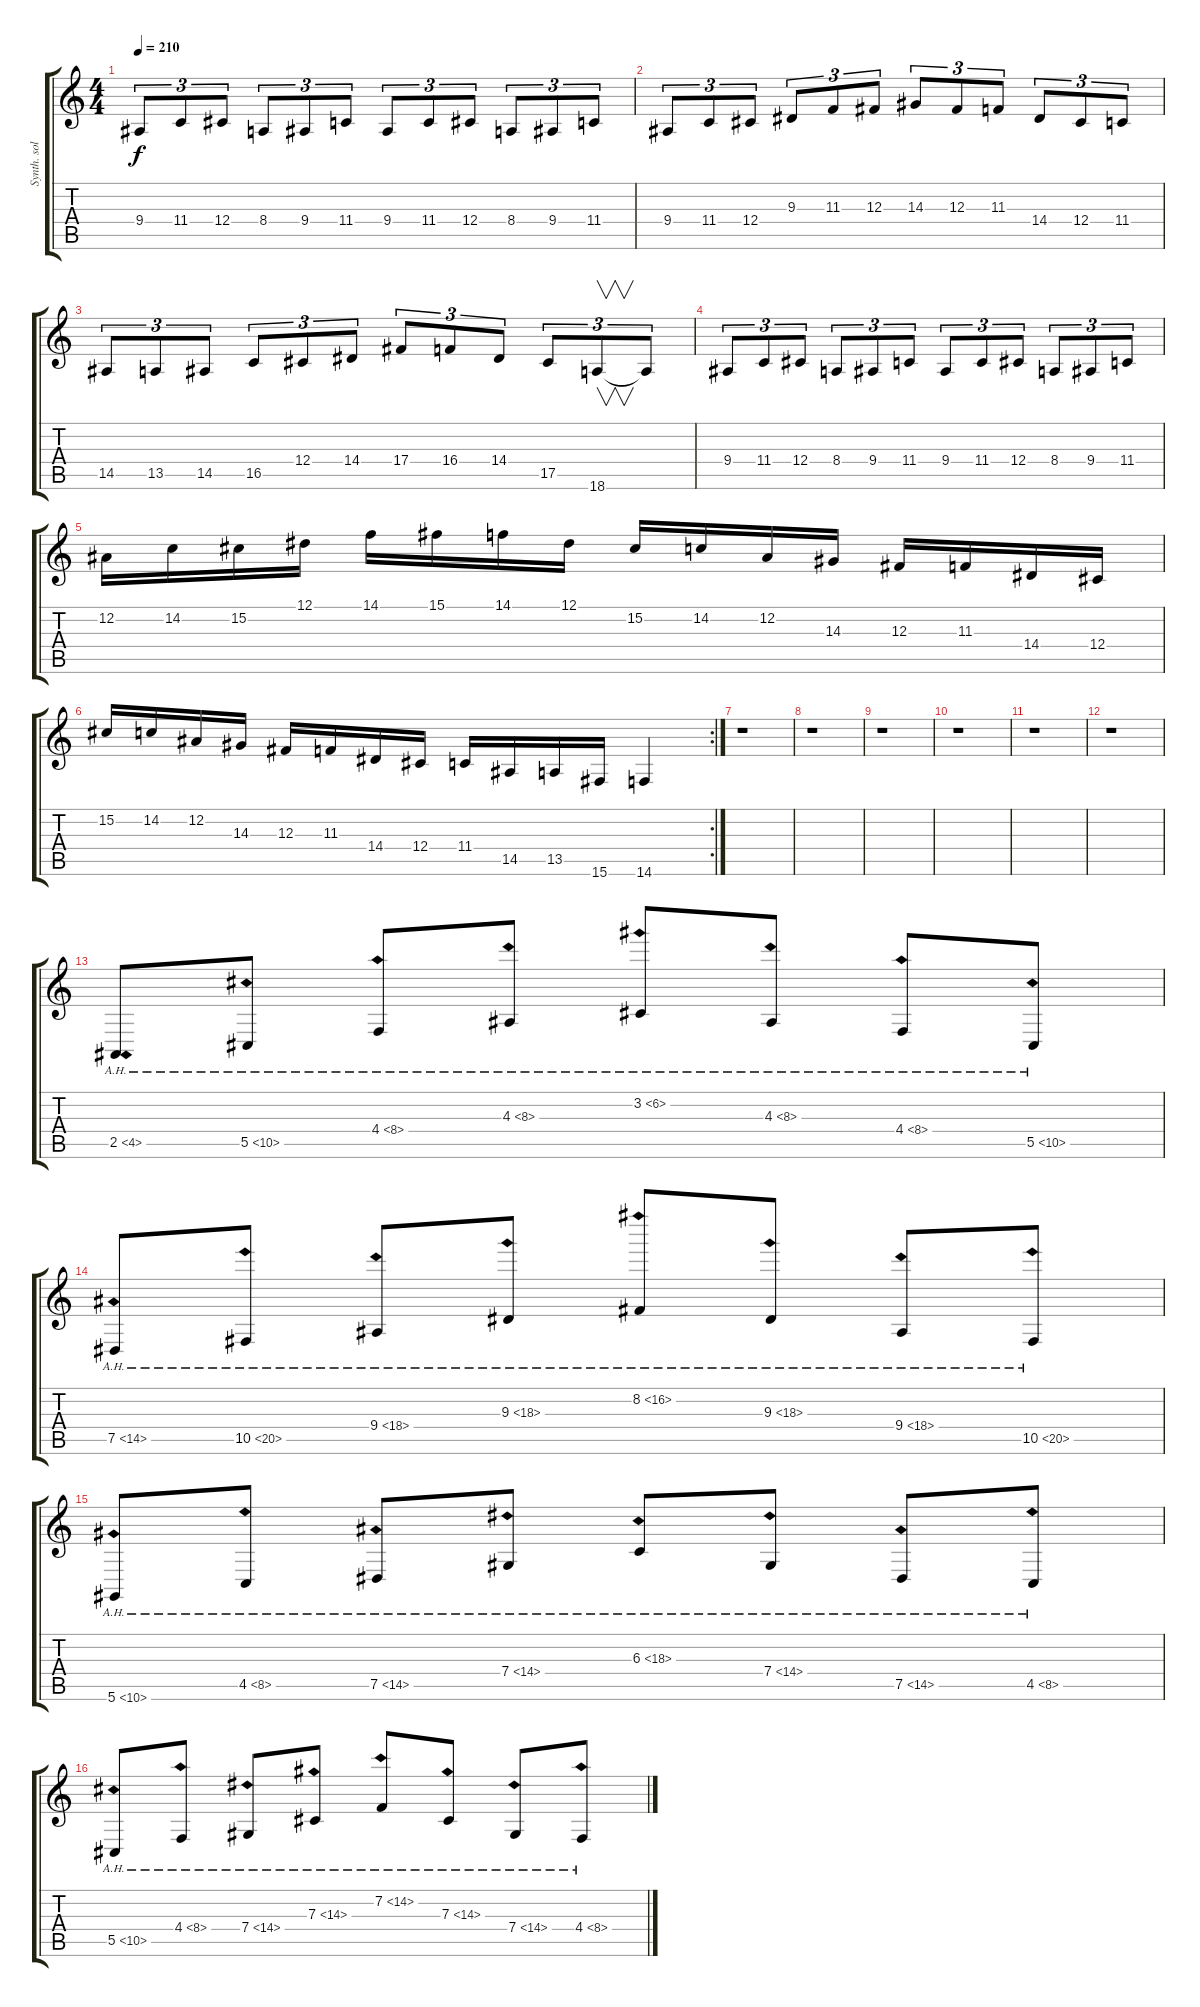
\track ("Synth. solo" "Synth. sol") {instrument lead1square}
\staff {score tabs}
\tuning (Eb4 Bb3 Gb3 Db3 Ab2 Eb2) {hide}
\ts (4 4)
\tempo 210
\clef g2
\ks c
9.4.8{tu (3 2) dy f instrument lead1square} 11.4.8{tu (3 2)} 12.4.8{tu (3 2)} 8.4.8{tu (3 2)} 9.4.8{tu (3 2)} 11.4.8{tu (3 2)} 9.4.8{tu (3 2)} 11.4.8{tu (3 2)} 12.4.8{tu (3 2)} 8.4.8{tu (3 2)} 9.4.8{tu (3 2)} 11.4.8{tu (3 2)} |
9.4.8{tu (3 2)} 11.4.8{tu (3 2)} 12.4.8{tu (3 2)} 9.3.8{tu (3 2)} 11.3.8{tu (3 2)} 12.3.8{tu (3 2)} 14.3.8{tu (3 2)} 12.3.8{tu (3 2)} 11.3.8{tu (3 2)} 14.4.8{tu (3 2)} 12.4.8{tu (3 2)} 11.4.8{tu (3 2)} |
14.5.8{tu (3 2)} 13.5.8{tu (3 2)} 14.5.8{tu (3 2)} 16.5.8{tu (3 2)} 12.4.8{tu (3 2)} 14.4.8{tu (3 2)} 17.4.8{tu (3 2)} 16.4.8{tu (3 2)} 14.4.8{tu (3 2)} 17.5.8{tu (3 2)} 18.6.8{v tu (3 2)} 18.6{t}.8{tu (3 2)} |
9.4.8{tu (3 2)} 11.4.8{tu (3 2)} 12.4.8{tu (3 2)} 8.4.8{tu (3 2)} 9.4.8{tu (3 2)} 11.4.8{tu (3 2)} 9.4.8{tu (3 2)} 11.4.8{tu (3 2)} 12.4.8{tu (3 2)} 8.4.8{tu (3 2)} 9.4.8{tu (3 2)} 11.4.8{tu (3 2)} |
12.2.16 14.2.16 15.2.16 12.1.16 14.1.16 15.1.16 14.1.16 12.1.16 15.2.16 14.2.16 12.2.16 14.3.16 12.3.16 11.3.16 14.4.16 12.4.16 |
\rc 2
15.2.16 14.2.16 12.2.16 14.3.16 12.3.16 11.3.16 14.4.16 12.4.16 11.4.16 14.5.16 13.5.16 15.6.16 14.6.4 |
r.1 |
r.1 |
r.1 |
r.1 |
r.1 |
r.1 |
2.5{ah 2}.8 5.5{ah 5}.8 4.4{ah 4}.8 4.3{ah 4}.8 3.2{ah 3}.8 4.3{ah 4}.8 4.4{ah 4}.8 5.5{ah 5}.8 |
7.5{ah 7}.8 10.5{ah 10}.8 9.4{ah 9}.8 9.3{ah 9}.8 8.2{ah 8}.8 9.3{ah 9}.8 9.4{ah 9}.8 10.5{ah 10}.8 |
5.6{ah 5}.8 4.5{ah 4}.8 7.5{ah 7}.8 7.4{ah 7}.8 6.3{ah 12}.8 7.4{ah 7}.8 7.5{ah 7}.8 4.5{ah 4}.8 |
5.5{ah 5}.8 4.4{ah 4}.8 7.4{ah 7}.8 7.3{ah 7}.8 7.2{ah 7}.8 7.3{ah 7}.8 7.4{ah 7}.8 4.4{ah 4}.8
